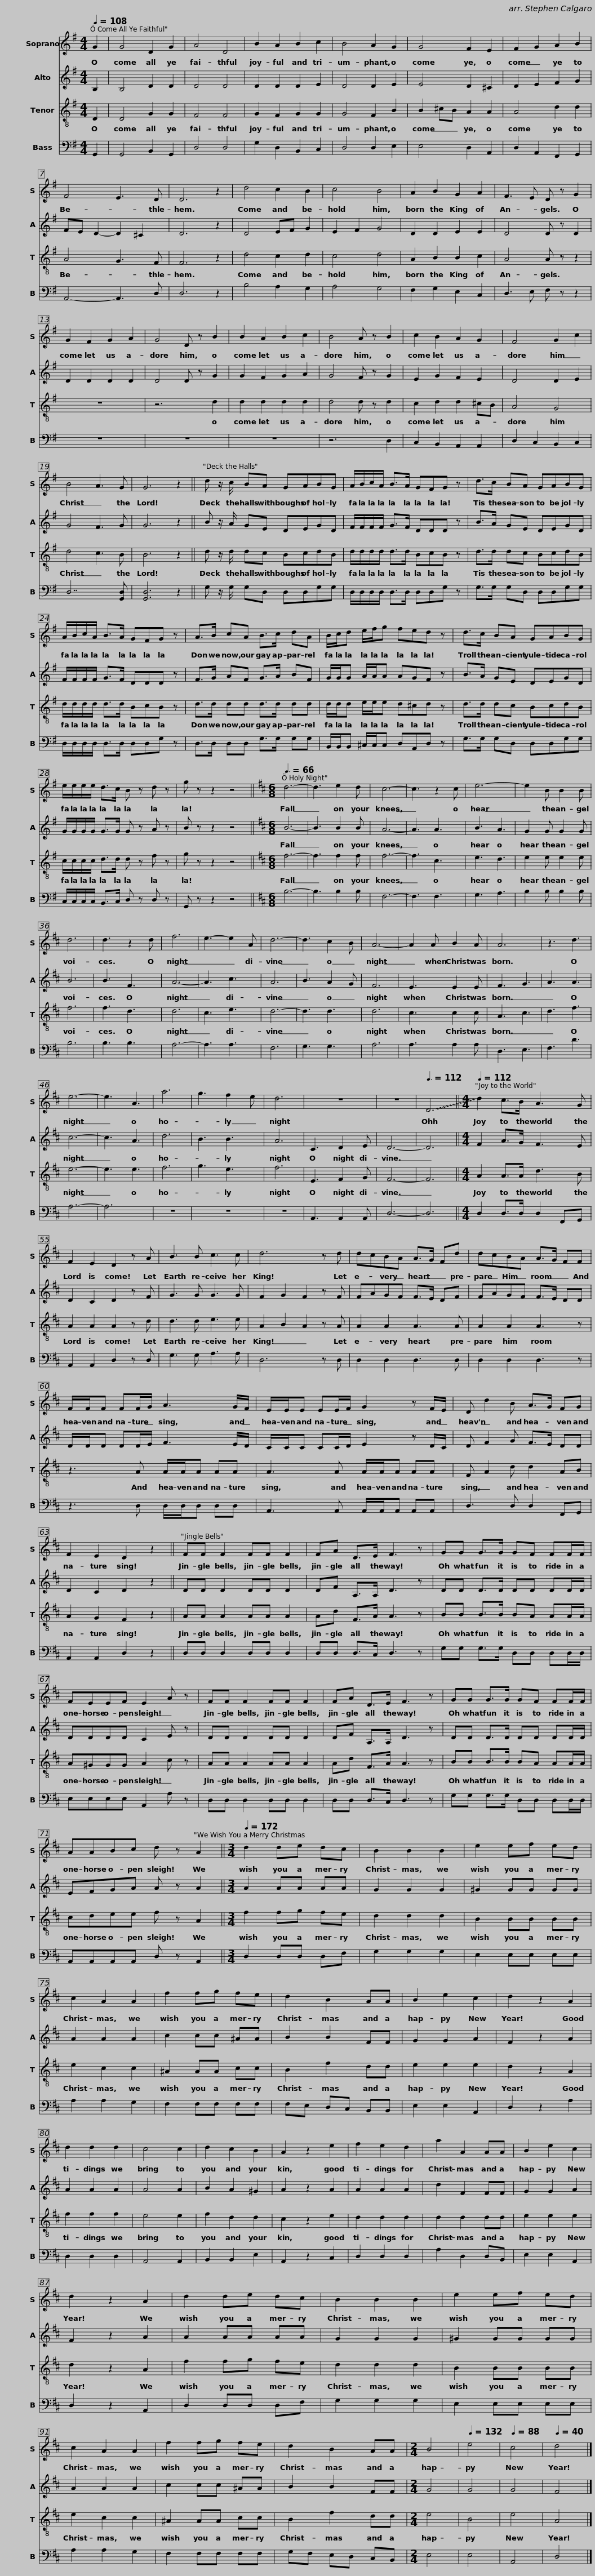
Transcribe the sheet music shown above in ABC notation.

X:1
%%score 1 2 3 4
L:1/8
Q:1/4=108
M:4/4
I:linebreak $
K:G
V:1 treble
V:2 treble
V:3 treble-8
V:4 bass
V:1
 G2 | G4 D2 G2 | A4 D4 | B2 A2 B2 c2 | B4 A2 G2 | %5
 G4 F2 E2 | F2 G2 A2 B2 |$ F4 E3 D | D6 z2 | d4 c2 B2 | %10
 c4 B4 | A2 B2 G2 A2 | F3 E D z G2 | G2 F2 G2 A2 |$ G4 D z B2 | %15
 B2 A2 B2 c2 | B4 A z B2 | c2 B2 A2 G2 | F4 G2 c2 | B4 A3 G | %20
 G6 z2 ||$ d z/ c/ BA GABG | A/B/c/A/ B>A GFG z | d>c BA GABG | A/B/c/A/ B>A GFG z |$ %25
 A>B cA B>c dA | B/c/d e/f/g fed z | d>c BA GABG |$ e/e/e/e/ d>c B z d z | g z z2 z4 || %30
[K:D][M:6/8][Q:3/8=66] d6- | d3 e2 d | c6- | c3 z2 c | e6- | %35
 e2 B B2 B | d6 |$ d3 z2 d | f6 | e3- e2 A | %40
 d6- | d3 c2 B | A6- | A2 A B2 A | A6 | %45
 z3 d3 | e6- | e3 A3 | a6 |$ g3 f2 e | %50
 d6 | z6 | z6 |[Q:3/8=112] !~(!D6 ||[M:4/4][Q:1/4=112] !~)!d2 c>B A3 G | %55
 F2 E2 D2 z A | B3 B c3 c |$ d6 z d | dcBA A>G Fd | dcBA A>G FF | %60
 F/F/F FF/G/ A3 G/F/ |$ E/E/E EE/F/ G2 z F/E/ | D d2 B A>G FG | F2 E2 D2 z2 || FF F2 FF F2 |$ %65
 FA D>E F3 z | GG G>G GF FF/F/ | FEEF E2 A z | FF F2 FF F2 |$ FA D>E F3 z | %70
 GG G>G GF FF/F/ | AABc d z A2 ||[M:3/4][Q:1/4=172] d2 de dc |$ B2 B2 B2 | e2 ef ed | %75
 c2 A2 A2 | f2 fg fe | d2 B2 AA | B2 e2 c2 | d2 z2 A2 |$ %80
 d2 d2 d2 | c4 c2 | d2 c2 B2 | A2 z2 e2 | f2 e2 d2 | %85
 a2 A2 AA | B2 e2 c2 | d2 z2 A2 |$ d2 de dc | B2 B2 B2 | %90
 e2 ef ed | c2 A2 A2 | f2 fg fe | d2 B2 AA |$[M:2/4] B4 | %95
[Q:1/4=132] e4 |[Q:1/4=88] c4 |[Q:1/4=40] d4 |] %98
V:2
 B,2 | B,4 D2 D2 | D4 D4 | D2 D2 D2 E2 | D4 D2 E2 | %5
 E4 D2 ^C2 | D2 E2 F2 G2 |$ FE D2- D2 ^C2 | D6 z2 | D4 EF G2 | %10
 E2 F2 G4 | D2 D2 E2 E2 | D4 D z D2 | D2 D2 D2 D2 |$ D4 D z G2 | %15
 G2 F2 G2 A2 | G4 F z G2 | E2 G2 F2 E2 | D4 D2 E2 | G4 F3 G | %20
 G6 z2 ||$ B z/ A/ GE DEGD | F/F/F/F/ G>F DDD z | B>A GE DEGD | F/F/F/F/ G>F DDD z |$ %25
 F>G AF G>A BF | G/G/G A/A/A AGF z | B>A GE DEGD |$ G/G/G/G/ G>G G z A z | B z z2 z4 || %30
[K:D][M:6/8] B6- | B3 B2 B | A6- | A3 A3 | B3 A3 | %35
 G2 G G2 G | B6 |$ B3 F3 | A6- | A3 c3 | %40
 A6 | B3 A2 G | F6 | E3 E2 E | F3 G3 | %45
 A3 A3 | c6- | c3 A3 | d6 |$ B3 B3 | %50
 A6 | C3 D2 E | D6- | D6 ||[M:4/4] F2 A>G F3 E | %55
 D2 C2 D2 z F | G3 G G3 G |$ F2 G2 F2 z F | FAGF F>E DF | FAGF F>E DD | %60
 D/D/D DD/E/ F3 E/D/ |$ C/C/C CC/D/ E2 z D/C/ | D F2 G F>E DD | D2 C2 D2 z2 || DD D2 DD D2 |$ %65
 DF A,>A, D3 z | DD D>D DD DD/D/ | DDDD C2 E z | DD D2 DD D2 |$ DF A,>A, D3 z | %70
 DD D>D DD DD/D/ | EFGA A z A2 ||[M:3/4] A2 AA AA |$ G2 G2 G2 | ^G2 GG GG | %75
 A2 A2 A2 | c2 cc ^AA | B2 B2 FF | G2 G2 A2 | F2 z2 A2 |$ %80
 A2 A2 A2 | A4 A2 | B2 A2 ^G2 | A2 z2 A2 | A2 A2 A2 | %85
 d2 F2 FF | G2 G2 A2 | F2 z2 A2 |$ A2 AA AA | G2 G2 G2 | %90
 ^G2 GG GG | A2 A2 A2 | c2 cc ^AA | B2 B2 FF |$[M:2/4] G4 | %95
 G4 | G4 | F4 |] %98
V:3
 D2 | D4 G2 G2 | F4 F4 | G2 F2 G2 G2 | G4 F2 B2 | %5
 B2 ^cB A2 A2 | A4 d2 d2 |$ A4 G3 F | F6 z2 | d4 c2 d2 | %10
 c4 d4 | A2 B2 B2 c2 | A4 A z z2 | z8 |$ z6 d2 | %15
 d2 d2 d2 d2 | d4 d z d2 | c2 d2 d2 ^cB | A4 G4 | d4 c3 B | %20
 B6 z2 ||$ d z/ d/ dc BcdB | d/d/d/d/ d>d BcB z | d>d dc BcdB | d/d/d/d/ d>d BcB z |$ %25
 d>d dd d>d dd | d/d/d e/e/e d^cd z | d>d dc BcdB |$ c/c/c/c/ d>d d z f z | g z z2 z4 || %30
[K:D][M:6/8] f6- | f3 f2 f | f6- | f3 c3 | e3 d3 | %35
 e2 e e2 e | f6 |$ f3 d3 | d6 | c3 e3 | %40
 d6- | d3 d3 | d6 | c3 c2 c | A3 c3 | %45
 d3 f3 | e6- | e3 e3 | f6 |$ g3 e3 | %50
 f6 | E3 F2 G | F6- | F6 ||[M:4/4] A2 A>A d3 B | %55
 A2 A2 A2 z d | d3 d e3 e |$ A2 B2 A2 z A | A2 A2 A3 A | A2 A2 A3 z | %60
 z3 A A/A/A AA |$ A3 A A/A/A AA | F A2 d d2 AB | A2 G2 F2 z2 || AA A2 AA A2 |$ %65
 Ad F>A A3 z | BB B>B BA AA/A/ | A^GGG A2 c z | AA A2 AA A2 |$ Ad F>A A3 z | %70
 BB B>B BA AA/A/ | cdee f z A2 ||[M:3/4] f2 fg fe |$ d2 d2 d2 | B2 BB BB | %75
 e2 c2 c2 | ^A2 AA cc | B2 f2 dd | e2 e2 e2 | d2 z2 A2 |$ %80
 f2 f2 f2 | e4 e2 | f2 d2 d2 | c2 z2 e2 | d2 d2 d2 | %85
 d2 d2 dd | e2 e2 e2 | d2 z2 A2 |$ f2 fg fe | d2 d2 d2 | %90
 B2 BB BB | e2 c2 c2 | ^A2 AA cc | B2 f2 dd |$[M:2/4] e4 | %95
 B4 | e4 | A4 |] %98
V:4
 G,,2 | G,,4 B,,2 G,,2 | D,4 D,4 | G,2 D,2 B,,2 C,2 | D,4 D,2 E,2 | %5
 E,4 D,2 A,,2 | D,2 A,,2 F,,2 G,,2 |$ A,,4- A,,3 D, | D,6 z2 | B,4 A,2 G,2 | %10
 A,4 G,4 | F,2 G,2 E,2 C,2 | D,3 E, F, z z2 | z8 |$ z8 | %15
 z8 | z6 D,2 | C,2 B,,2 A,,2 A,,2 | D,2 C,2 B,,2 C,2 | D,7 [G,,D,] | %20
 [G,,D,]6 z2 ||$ G, z/ G,/ G,D, D,D,G,G, | D,/D,/D,/D,/ D,>D, D,D,G, z | G,>G, G,D, D,D,G,G, | D,/D,/D,/D,/ D,>D, D,D,G, z |$ %25
 D,>D, D,D, G,>G, G,G, | B,,/B,,/B,, ^C,/C,/C, D,A,,D, z | G,>G, G,D, D,D,G,G, |$ C,/C,/C,/C,/ B,,>C, D, z D, z | G,, z z2 z4 || %30
[K:D][M:6/8] B,6- | B,3 B,2 B, | F,6- | F,3 F,3 | G,3 A,3 | %35
 B,2 B, B,2 B, | B,6 |$ B,3 B,3 | A,6- | A,3 A,3 | %40
 F,6 | G,3 G,3 | A,6 | A,3 A,2 A, | D,3 E,3 | %45
 F,3 D3 | A,6- | A,6 | z6 |$ z6 | %50
 z6 | A,,3 A,,2 A,, | D,6- | D,6 ||[M:4/4] D,2 D,>D, D,2 F,,G,, | %55
 A,,2 A,,2 D,2 z D, | G,3 G, A,3 A, |$ D,6 z D, | D,2 D,2 D,3 D, | D,2 D,2 D,3 z | %60
 z3 D, D,/D,/D, D,D, |$ A,,3 A,, A,,/A,,/A,, A,,A,, | D,3 D, D,2 F,,G,, | A,,2 A,,2 D,2 z2 || D,D, D,2 D,D, D,2 |$ %65
 D,D, D,>C, D,3 z | G,G, G,>G, D,D, D,D,/D,/ | E,E,E,E, A,,2 A, z | D,D, D,2 D,D, D,2 |$ D,D, D,>C, D,3 z | %70
 G,G, G,>G, D,D, D,D,/D,/ | A,,A,,A,,A,, D, z A,,2 ||[M:3/4] D,2 D,D, D,F, |$ G,2 G,2 G,2 | E,2 E,E, E,E, | %75
 A,2 A,2 G,2 | F,2 F,F, F,F, | F,E, D,C, B,,B,, | E,2 E,2 A,,2 | D,2 z2 A,2 |$ %80
 D,2 D,2 D,2 | A,,4 A,,2 | B,,2 B,,2 E,2 | A,,2 z2 C,2 | D,2 D,2 D,2 | %85
 A,2 D,2 D,B,, | E,2 E,2 A,,2 | D,2 z2 A,,2 |$ D,2 D,D, D,F, | G,2 G,2 G,2 | %90
 E,2 E,E, E,E, | A,2 A,2 G,2 | F,2 F,F, F,F, | G,F, E,D, C,B,, |$[M:2/4] E,4 | %95
 E,4 | A,,4 | D,4 |] %98
